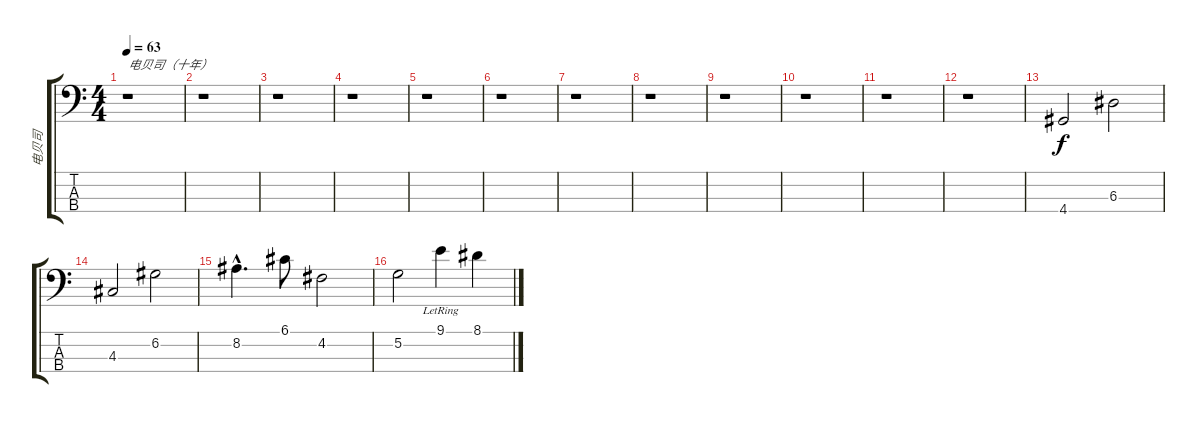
\track ("电贝司" "电贝司") {instrument electricbassfinger}
\staff {score tabs}
\tuning (G2 D2 A1 E1) {hide}
\ts (4 4)
\tempo 63
\clef f4
\ks c
r.1{txt "电贝司（十年）" dy f instrument electricbassfinger} |
r.1 |
r.1 |
r.1 |
r.1 |
r.1 |
r.1 |
r.1 |
r.1 |
r.1 |
r.1 |
r.1 |
4.4.2 6.3.2 |
4.3.2 6.2.2 |
8.2{hac}.4{d} 6.1.8 4.2.2 |
5.2.2 9.1{lr}.4 8.1.4
